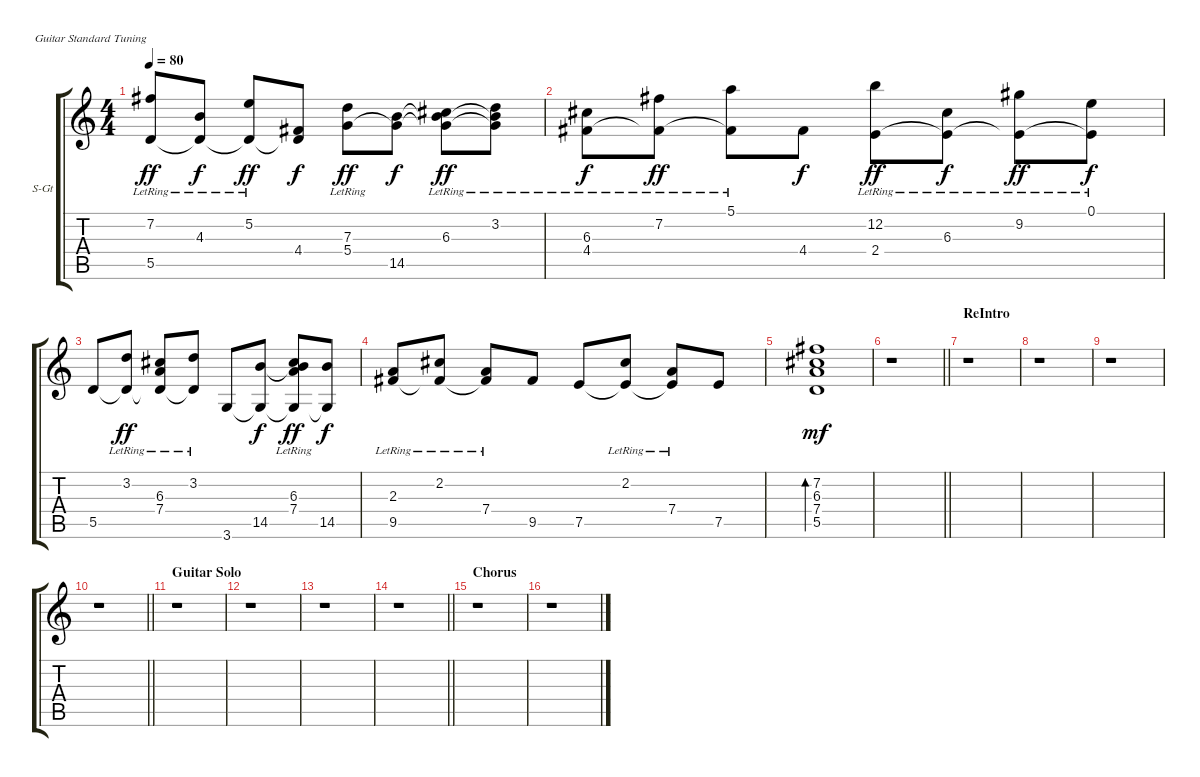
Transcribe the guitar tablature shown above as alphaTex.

\bracketExtendMode groupsimilarinstruments
\firstSystemTrackNameOrientation horizontal
\otherSystemsTrackNameOrientation horizontal
\track ("Piano" "S-Gt") {instrument acousticgrandpiano}
\staff {score tabs}
\tuning (E4 B3 G3 D3 A2 E2)
\displaytranspose 12
\ts (4 4)
\tempo 80
\clef g2
\ks c
(7.2{lr} 5.5).8{dy ff} (4.3{lr} 5.5{t}).8{dy f} (5.2{lr} 5.5{t}).8{dy ff} (4.4 5.5{t}).8{dy f} (7.3{lr} 5.4).8{dy ff} (14.5 5.4{t}).8{dy f} (6.3{lr} 5.4{t} 14.5{t}).8{dy ff} (3.2{lr} 5.4{t} 14.5{t}).8 |
(6.3{lr} 4.4).8{dy f} (7.2{lr} 4.4{t}).8{dy ff} (5.1{lr} 4.4{t}).8 4.4.8{dy f} (12.2{lr} 2.4).8{dy ff} (6.3{lr} 2.4{t}).8{dy f} (9.2{lr} 2.4{t}).8{dy ff} (0.1{lr} 2.4{t}).8{dy f} |
5.5.8 (3.2{lr} 5.5{t}).8{dy ff} (6.3{lr} 7.4{lr} 5.5{t}).8 (3.2{lr} 5.5{t}).8 3.6.8 (14.5 3.6{t}).8{dy f} (6.3{lr} 7.4{lr} 14.5{t} 3.6{t}).8{dy ff} (14.5 3.6{t}).8{dy f} |
(2.3{lr} 9.5).8 (2.2{lr} 9.5{t}).8 (7.4{lr} 9.5{t}).8 9.5.8 7.5.8 (2.2{lr} 7.5{t}).8 (7.4{lr} 7.5{t}).8 7.5.8 |
(7.2 6.3 7.4 5.5).1{bd 120 dy mf} |
\barLineRight lightlight
r.1 |
\section ("" "ReIntro")
r.1 |
r.1 |
r.1 |
\barLineRight lightlight
r.1 |
\section ("" "Guitar Solo")
r.1 |
r.1 |
r.1 |
\barLineRight lightlight
r.1 |
\section ("" "Chorus")
r.1 |
r.1
